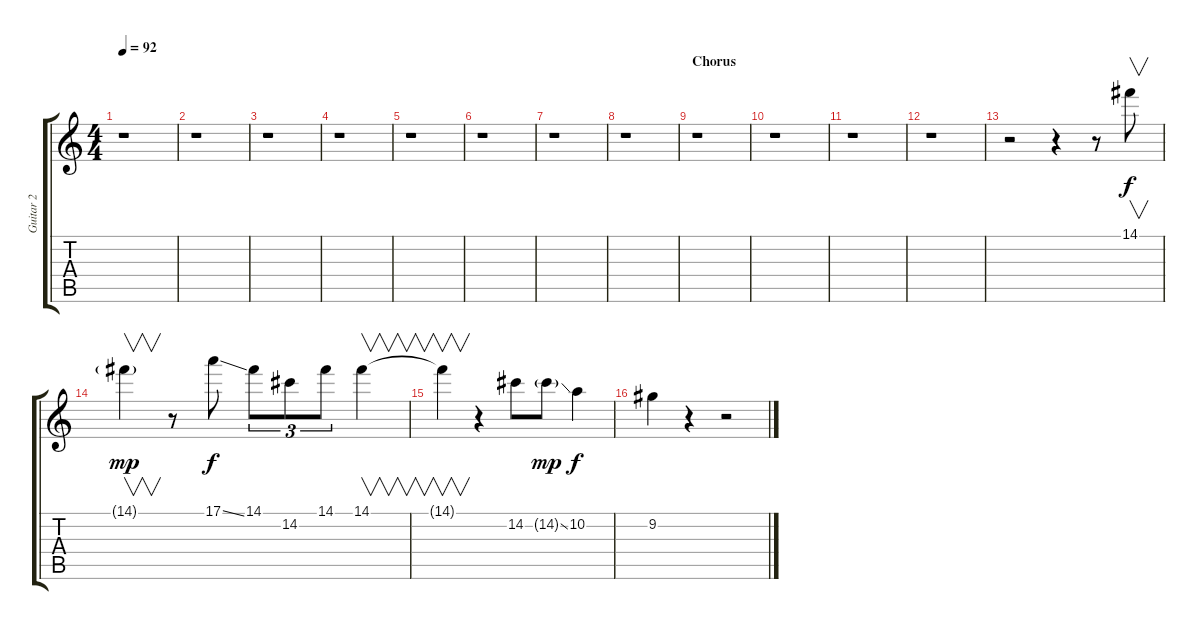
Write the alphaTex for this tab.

\track ("Guitar 2" "Guitar 2") {instrument electricguitarclean}
\staff {score tabs}
\tuning (E4 B3 G3 D3 A2 E2) {hide}
\ts (4 4)
\tempo 92
\clef g2
\ks c
r.1{dy f} |
r.1 |
r.1 |
r.1 |
r.1 |
r.1 |
r.1 |
r.1 |
\section ("" "Chorus")
r.1 |
r.1 |
r.1 |
r.1 |
r.2 r.4 r.8 14.1.8{v} |
14.1{g}.4{v dy mp} r.8 17.1{ss}.8{dy f} 14.1.8{tu (3 2)} 14.2.8{tu (3 2)} 14.1.8{tu (3 2)} 14.1.4{v} |
14.1{t}.4{v} r.4 14.2.8 14.2{ss g}.8{dy mp} 10.2.4{dy f} |
9.2.4 r.4 r.2
